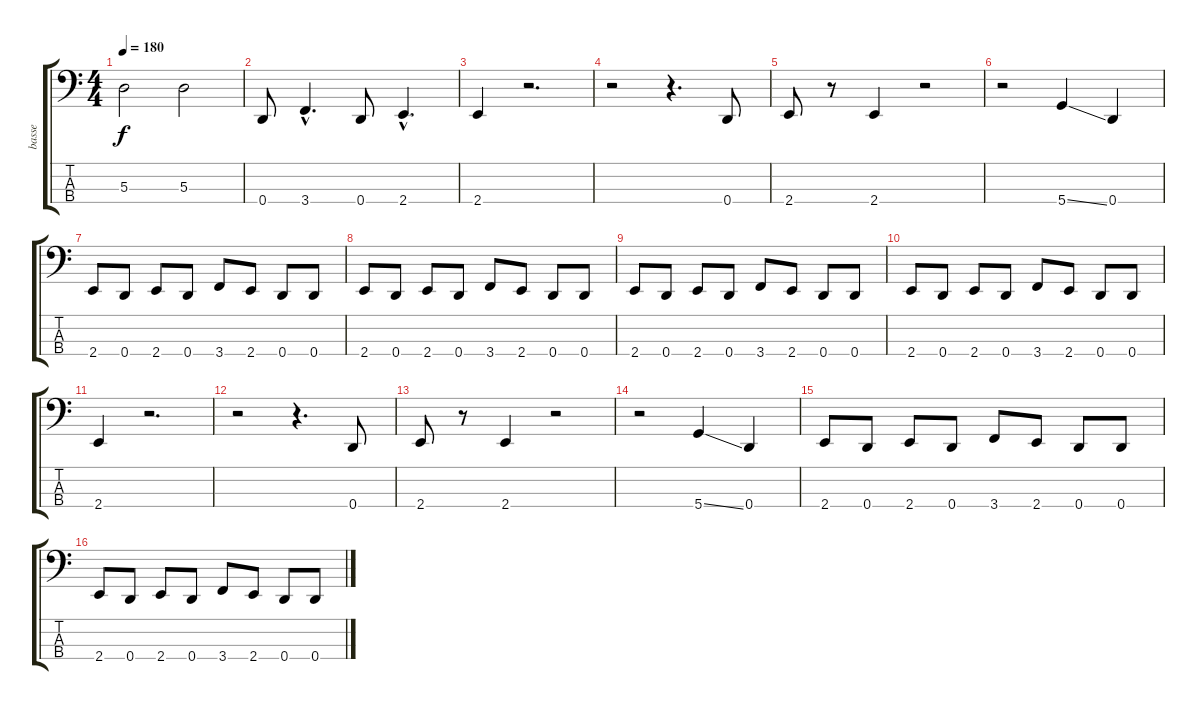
\track ("basse" "basse") {instrument electricbasspick}
\staff {score tabs}
\tuning (G2 D2 A1 D1) {hide}
\ts (4 4)
\tempo 180
\clef f4
\ks c
5.3.2{dy f} 5.3.2 |
0.4.8 3.4{hac}.4{d} 0.4.8 2.4{hac}.4{d} |
2.4.4 r.2{d} |
r.2 r.4{d} 0.4.8 |
2.4.8 r.8 2.4.4 r.2 |
r.2 5.4{ss}.4 0.4.4 |
2.4.8 0.4.8 2.4.8 0.4.8 3.4.8 2.4.8 0.4.8 0.4.8 |
2.4.8 0.4.8 2.4.8 0.4.8 3.4.8 2.4.8 0.4.8 0.4.8 |
2.4.8 0.4.8 2.4.8 0.4.8 3.4.8 2.4.8 0.4.8 0.4.8 |
2.4.8 0.4.8 2.4.8 0.4.8 3.4.8 2.4.8 0.4.8 0.4.8 |
2.4.4 r.2{d} |
r.2 r.4{d} 0.4.8 |
2.4.8 r.8 2.4.4 r.2 |
r.2 5.4{ss}.4 0.4.4 |
2.4.8 0.4.8 2.4.8 0.4.8 3.4.8 2.4.8 0.4.8 0.4.8 |
2.4.8 0.4.8 2.4.8 0.4.8 3.4.8 2.4.8 0.4.8 0.4.8
